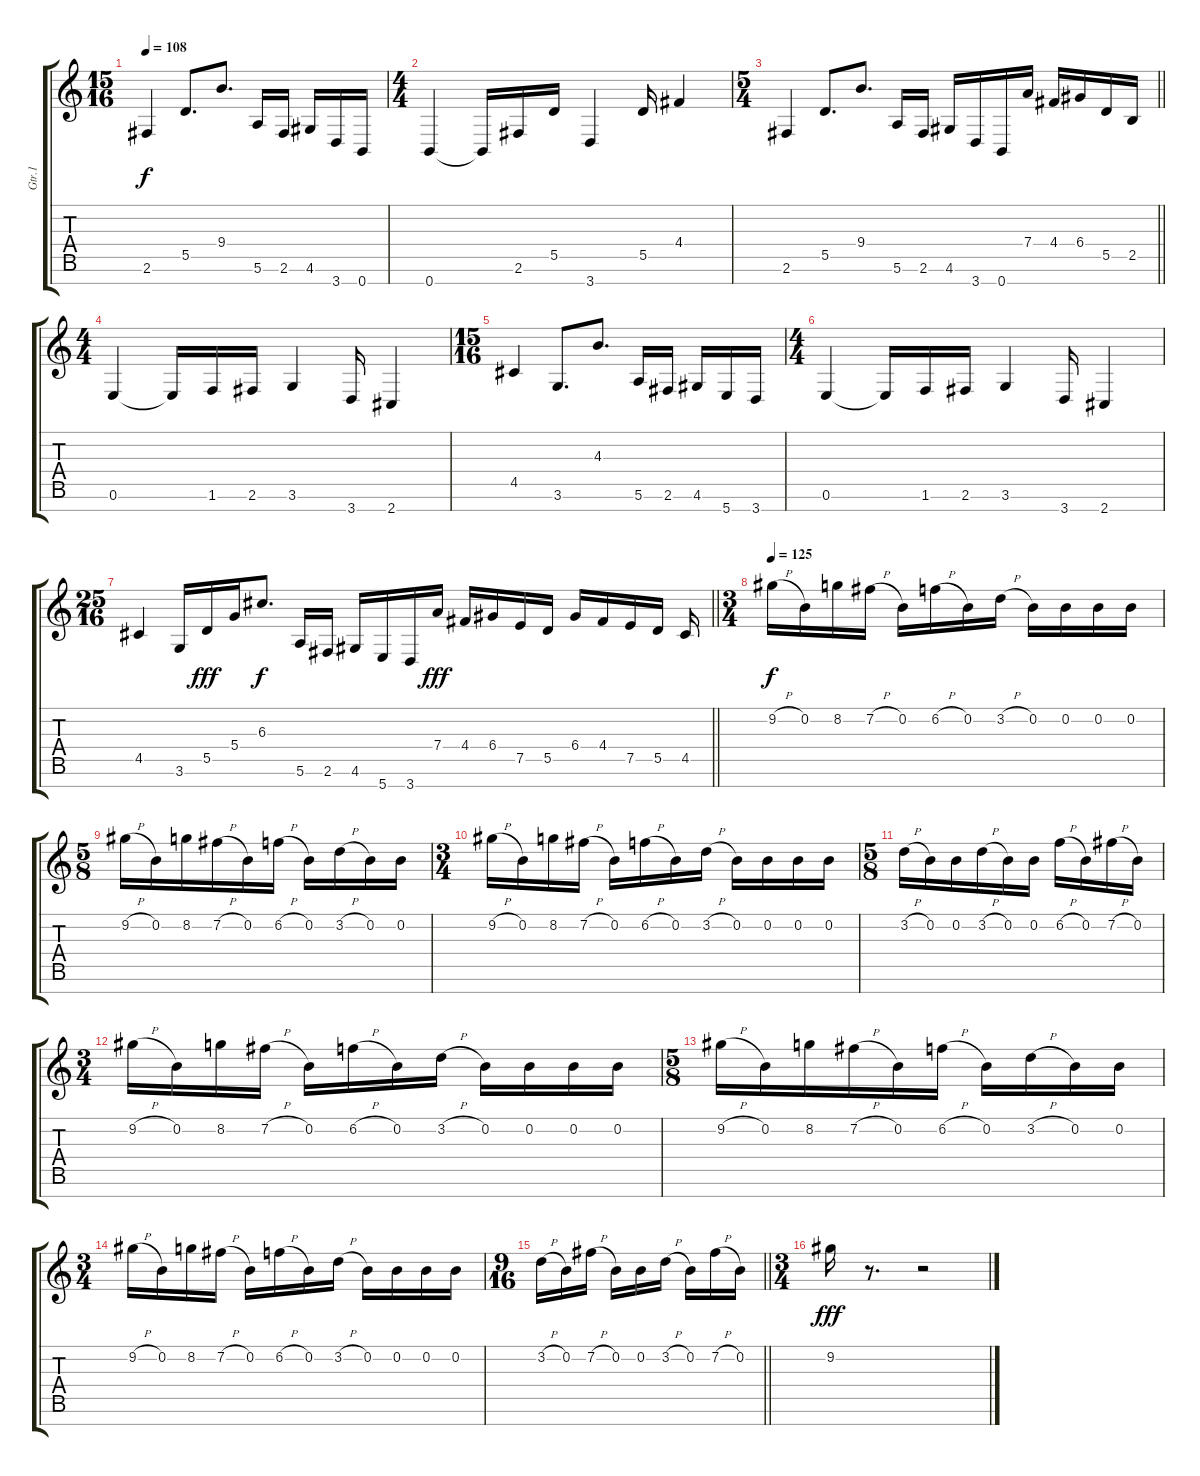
\track ("Gtr.1" "Gtr.1") {instrument distortionguitar}
\staff {score tabs}
\tuning (E4 B3 G3 D3 A2 E2 B1) {hide}
\ts (15 16)
\tempo 108
\clef g2
\ks c
2.6.4{dy f} 5.5.8{d} 9.4.8{d} 5.6.16 2.6.16 4.6.16 3.7.16 0.7.16 |
\ts (4 4)
0.7.4 0.7{t}.16 2.6.16 5.5.16 3.7.4 5.5.16 4.4.4 |
\ts (5 4)
\barLineRight lightlight
2.6.4 5.5.8{d} 9.4.8{d} 5.6.16 2.6.16 4.6.16 3.7.16 0.7.16 7.4.16 4.4.16 6.4.16 5.5.16 2.5.16 |
\ts (4 4)
0.6.4 0.6{t}.16 1.6.16 2.6.16 3.6.4 3.7.16 2.7.4 |
\ts (15 16)
4.5.4 3.6.8{d} 4.3.8{d} 5.6.16 2.6.16 4.6.16 5.7.16 3.7.16 |
\ts (4 4)
0.6.4 0.6{t}.16 1.6.16 2.6.16 3.6.4 3.7.16 2.7.4 |
\ts (25 16)
\barLineRight lightlight
4.5.4 3.6.16 5.5.16{dy fff} 5.4.16 6.3.8{d dy f} 5.6.16 2.6.16 4.6.16 5.7.16 3.7.16 7.4.16{dy fff} 4.4.16 6.4.16 7.5.16 5.5.16 6.4.16 4.4.16 7.5.16 5.5.16 4.5.16 |
\ts (3 4)
\tempo 125
9.2{h}.16{dy f} 0.2.16 8.2.16 7.2{h}.16 0.2.16 6.2{h}.16 0.2.16 3.2{h}.16 0.2.16 0.2.16 0.2.16 0.2.16 |
\ts (5 8)
9.2{h}.16 0.2.16 8.2.16 7.2{h}.16 0.2.16 6.2{h}.16 0.2.16 3.2{h}.16 0.2.16 0.2.16 |
\ts (3 4)
9.2{h}.16 0.2.16 8.2.16 7.2{h}.16 0.2.16 6.2{h}.16 0.2.16 3.2{h}.16 0.2.16 0.2.16 0.2.16 0.2.16 |
\ts (5 8)
3.2{h}.16 0.2.16 0.2.16 3.2{h}.16 0.2.16 0.2.16 6.2{h}.16 0.2.16 7.2{h}.16 0.2.16 |
\ts (3 4)
9.2{h}.16 0.2.16 8.2.16 7.2{h}.16 0.2.16 6.2{h}.16 0.2.16 3.2{h}.16 0.2.16 0.2.16 0.2.16 0.2.16 |
\ts (5 8)
9.2{h}.16 0.2.16 8.2.16 7.2{h}.16 0.2.16 6.2{h}.16 0.2.16 3.2{h}.16 0.2.16 0.2.16 |
\ts (3 4)
9.2{h}.16 0.2.16 8.2.16 7.2{h}.16 0.2.16 6.2{h}.16 0.2.16 3.2{h}.16 0.2.16 0.2.16 0.2.16 0.2.16 |
\ts (9 16)
\barLineRight lightlight
3.2{h}.16 0.2.16 7.2{h}.16 0.2.16 0.2.16 3.2{h}.16 0.2.16 7.2{h}.16 0.2.16 |
\ts (3 4)
9.2.16{dy fff} r.8{d} r.2
